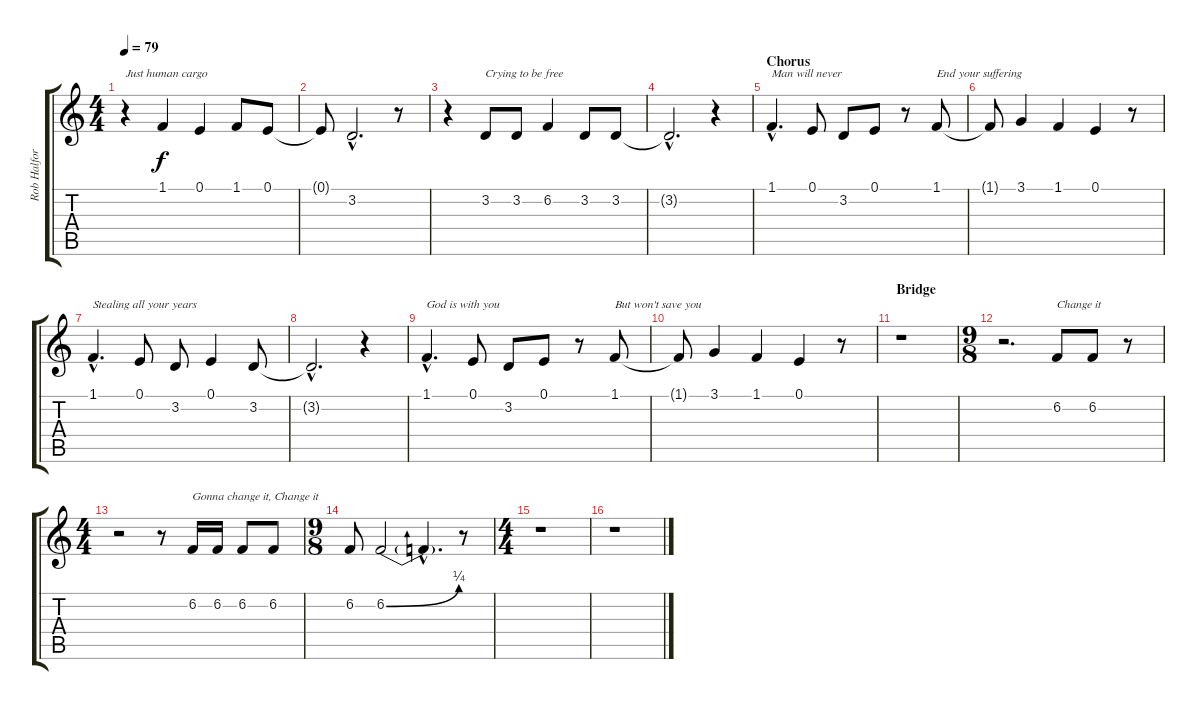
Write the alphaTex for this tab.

\track ("Rob Halford" "Rob Halfor") {instrument altosax}
\staff {score tabs}
\tuning (E4 B3 G3 D3 A2 E2) {hide}
\ts (4 4)
\tempo 79
\clef g2
\ks c
r.4{txt "Just human cargo" dy f} 1.1.4 0.1.4 1.1.8 0.1.8 |
0.1{t}.8 3.2{hac}.2{d} r.8 |
r.4 3.2.8{txt "Crying to be free"} 3.2.8 6.2.4 3.2.8 3.2.8 |
3.2{hac t}.2{d} r.4 |
\section ("" "Chorus")
1.1{hac}.4{d txt "Man will never "} 0.1.8 3.2.8 0.1.8 r.8 1.1.8{txt "End your suffering"} |
1.1{t}.8 3.1.4 1.1.4 0.1.4 r.8 |
1.1{hac}.4{d txt "Stealing all your years"} 0.1.8 3.2.8 0.1.4 3.2.8 |
3.2{hac t}.2{d} r.4 |
1.1{hac}.4{d txt "God is with you"} 0.1.8 3.2.8 0.1.8 r.8 1.1.8{txt "But won't save you"} |
1.1{t}.8 3.1.4 1.1.4 0.1.4 r.8 |
\section ("" "Bridge")
r.1 |
\ts (9 8)
r.2{d} 6.2.8{txt "Change it"} 6.2.8 r.8 |
\ts (4 4)
r.2 r.8 6.2.16{txt "Gonna change it, Change it"} 6.2.16 6.2.8 6.2.8 |
\ts (9 8)
6.2.8 6.2{be (bend 0 0 60 1)}.2 6.2{hac t}.4{d} r.8 |
\ts (4 4)
r.1 |
r.1
